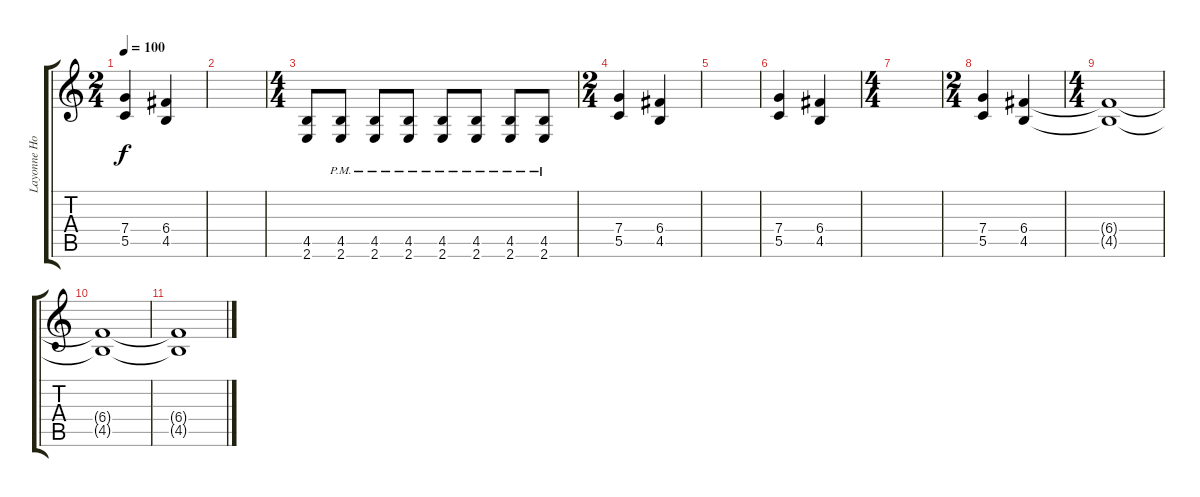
\track ("Layonne Holmes" "Layonne Ho") {instrument overdrivenguitar}
\staff {score tabs}
\tuning (D4 A3 F3 C3 G2 D2) {hide}
\ts (2 4)
\tempo 100
\clef g2
\ks c
(7.4 5.5).4{dy f} (6.4 4.5).4 |
|
\ts (4 4)
(4.5 2.6).8 (4.5{pm} 2.6{pm}).8 (4.5{pm} 2.6{pm}).8 (4.5{pm} 2.6{pm}).8 (4.5{pm} 2.6{pm}).8 (4.5{pm} 2.6{pm}).8 (4.5{pm} 2.6{pm}).8 (4.5{pm} 2.6{pm}).8 |
\ts (2 4)
(7.4 5.5).4 (6.4 4.5).4 |
|
(7.4 5.5).4 (6.4 4.5).4 |
\ts (4 4)
|
\ts (2 4)
(7.4 5.5).4 (6.4 4.5).4 |
\ts (4 4)
(6.4{t} 4.5{t}).1 |
(6.4{t} 4.5{t}).1 |
(6.4{t} 4.5{t}).1
